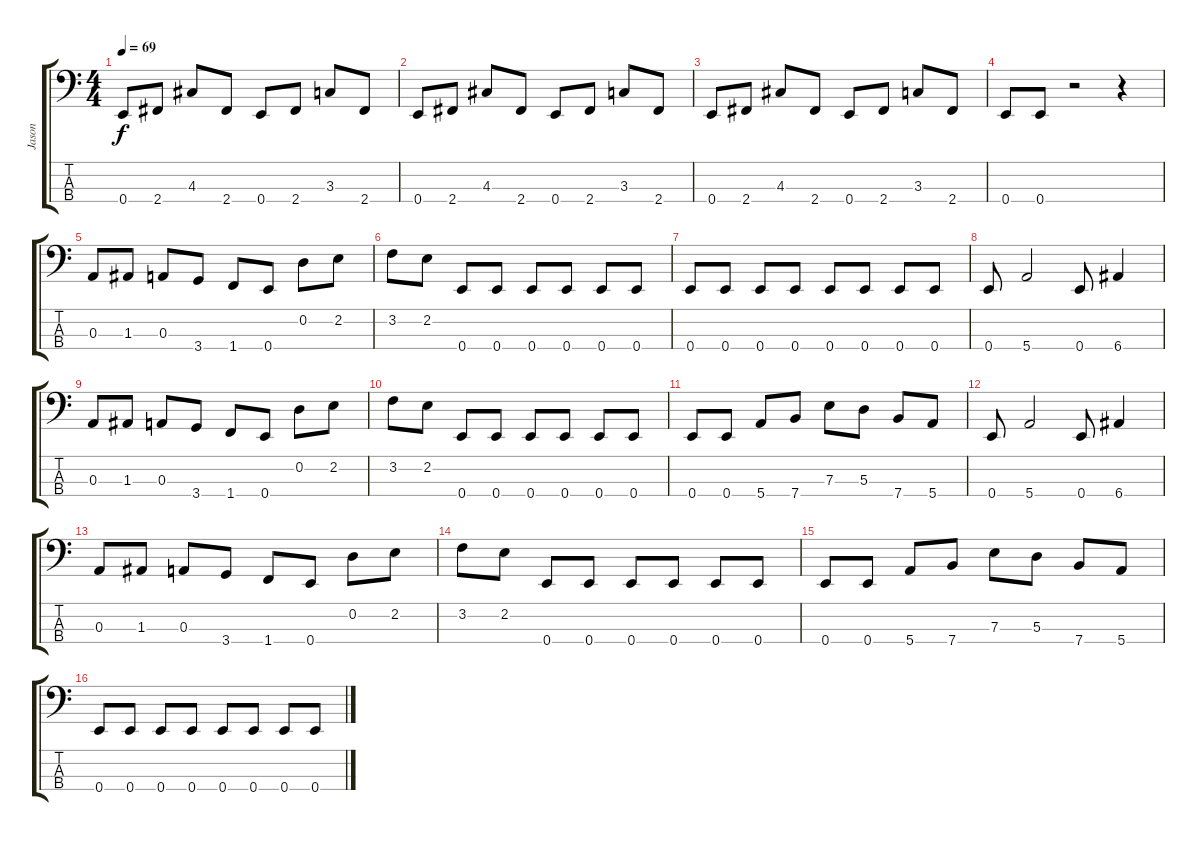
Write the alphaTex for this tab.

\track ("Jason" "Jason") {instrument electricbasspick}
\staff {score tabs}
\tuning (G2 D2 A1 E1) {hide}
\ts (4 4)
\tempo 69
\clef f4
\ks c
0.4.8{dy f} 2.4.8 4.3.8 2.4.8 0.4.8 2.4.8 3.3.8 2.4.8 |
0.4.8 2.4.8 4.3.8 2.4.8 0.4.8 2.4.8 3.3.8 2.4.8 |
0.4.8 2.4.8 4.3.8 2.4.8 0.4.8 2.4.8 3.3.8 2.4.8 |
0.4.8 0.4.8 r.2 r.4 |
0.3.8 1.3.8 0.3.8 3.4.8 1.4.8 0.4.8 0.2.8 2.2.8 |
3.2.8 2.2.8 0.4.8 0.4.8 0.4.8 0.4.8 0.4.8 0.4.8 |
0.4.8 0.4.8 0.4.8 0.4.8 0.4.8 0.4.8 0.4.8 0.4.8 |
0.4.8 5.4.2 0.4.8 6.4.4 |
0.3.8 1.3.8 0.3.8 3.4.8 1.4.8 0.4.8 0.2.8 2.2.8 |
3.2.8 2.2.8 0.4.8 0.4.8 0.4.8 0.4.8 0.4.8 0.4.8 |
0.4.8 0.4.8 5.4.8 7.4.8 7.3.8 5.3.8 7.4.8 5.4.8 |
0.4.8 5.4.2 0.4.8 6.4.4 |
0.3.8 1.3.8 0.3.8 3.4.8 1.4.8 0.4.8 0.2.8 2.2.8 |
3.2.8 2.2.8 0.4.8 0.4.8 0.4.8 0.4.8 0.4.8 0.4.8 |
0.4.8 0.4.8 5.4.8 7.4.8 7.3.8 5.3.8 7.4.8 5.4.8 |
0.4.8 0.4.8 0.4.8 0.4.8 0.4.8 0.4.8 0.4.8 0.4.8
